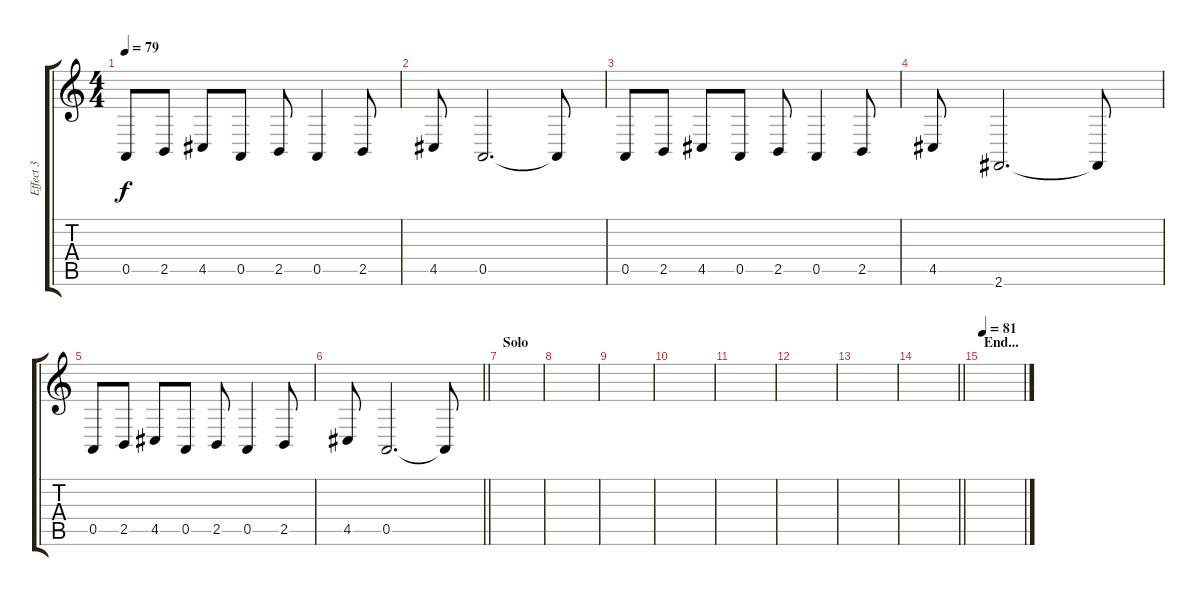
\track ("Effect 3" "Effect 3") {instrument rockorgan}
\staff {score tabs}
\tuning (E4 B3 G3 D3 A2 E2) {hide}
\ts (4 4)
\tempo 79
\clef g2
\ks c
0.5.8{dy f} 2.5.8 4.5.8 0.5.8 2.5.8 0.5.4 2.5.8 |
4.5.8 0.5.2{d} 0.5{t}.8 |
0.5.8 2.5.8 4.5.8 0.5.8 2.5.8 0.5.4 2.5.8 |
4.5.8 2.6.2{d} 2.6{t}.8 |
0.5.8 2.5.8 4.5.8 0.5.8 2.5.8 0.5.4 2.5.8 |
\barLineRight lightlight
4.5.8 0.5.2{d} 0.5{t}.8 |
\section ("" "Solo")
|
|
|
|
|
|
|
\barLineRight lightlight
|
\section ("" "End...")
\tempo 81
